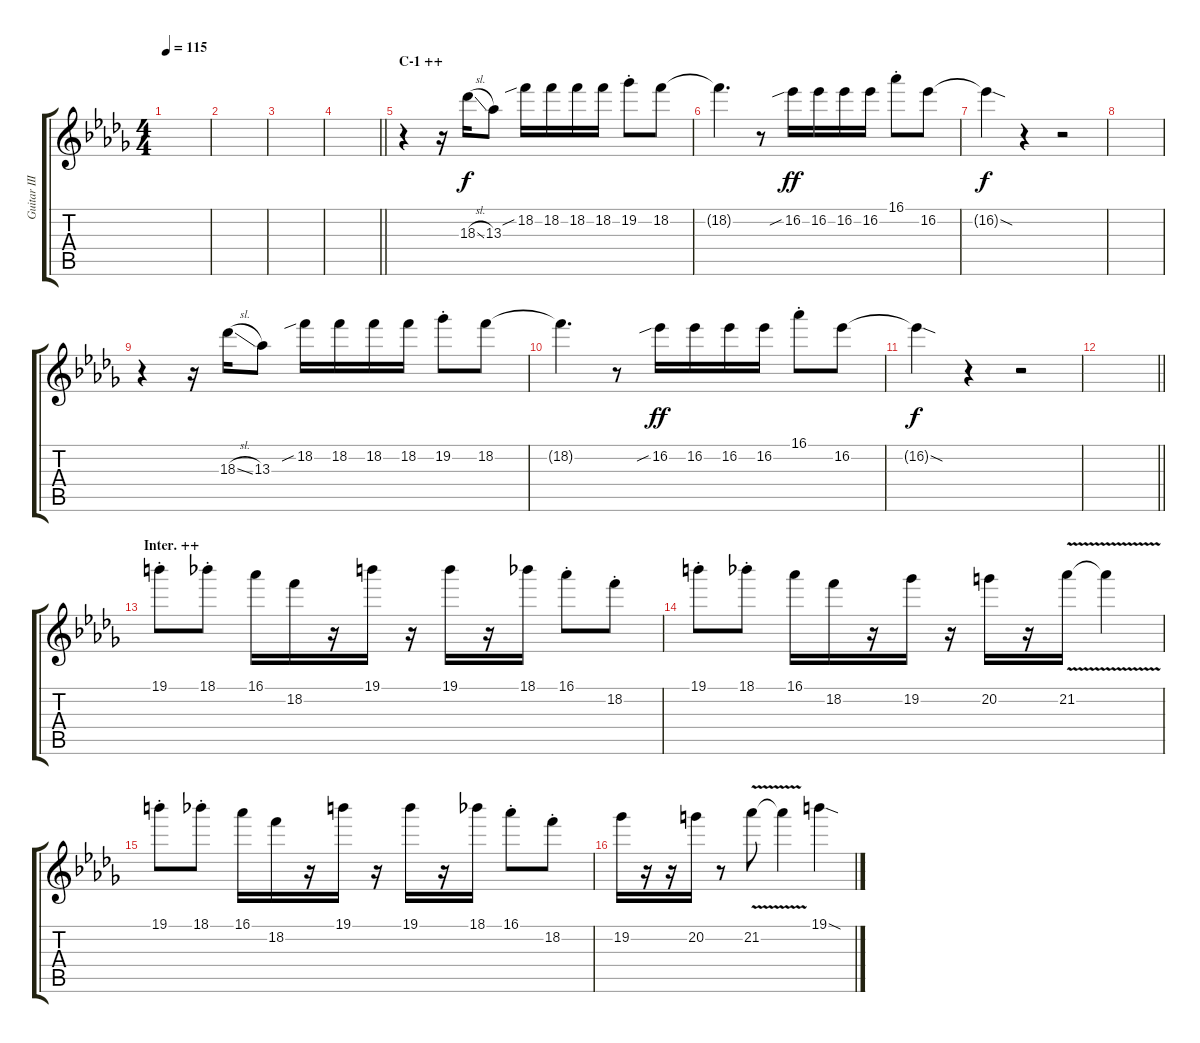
\track ("Guitar III (Nakano Azusa)" "Guitar III") {instrument distortionguitar}
\staff {score tabs}
\tuning (E4 B3 G3 D3 A2 E2) {hide}
\ts (4 4)
\tempo 115
\clef g2
\ks db
|
|
|
\barLineRight lightlight
|
\section ("" "C-1 ++")
r.4 r.16 18.3{sl}.16 13.3.8 18.2{sib}.16 18.2.16 18.2.16 18.2.16 19.2{st}.8 18.2.8 |
18.2{t}.4{d} r.8 16.2{sib}.16{dy ff} 16.2.16 16.2.16 16.2.16 16.1{st}.8 16.2.8 |
16.2{sod t}.4{dy f} r.4 r.2 |
|
r.4 r.16 18.3{sl}.16 13.3.8 18.2{sib}.16 18.2.16 18.2.16 18.2.16 19.2{st}.8 18.2.8 |
18.2{t}.4{d} r.8 16.2{sib}.16{dy ff} 16.2.16 16.2.16 16.2.16 16.1{st}.8 16.2.8 |
16.2{sod t}.4{dy f} r.4 r.2 |
\barLineRight lightlight
|
\section ("" "Inter. ++")
19.1{st}.8 18.1{st}.8 16.1.16 18.2.16 r.16 19.1.16 r.16 19.1.16 r.16 18.1.16 16.1{st}.8 18.2{st}.8 |
19.1{st}.8 18.1{st}.8 16.1.16 18.2.16 r.16 19.2.16 r.16 20.2.16 r.16 21.2{v}.16 21.2{t}.4 |
19.1{st}.8 18.1{st}.8 16.1.16 18.2.16 r.16 19.1.16 r.16 19.1.16 r.16 18.1.16 16.1{st}.8 18.2{st}.8 |
19.2.16 r.16 r.16 20.2.16 r.8 21.2{v}.8 21.2{t}.4 19.1{sod}.4
